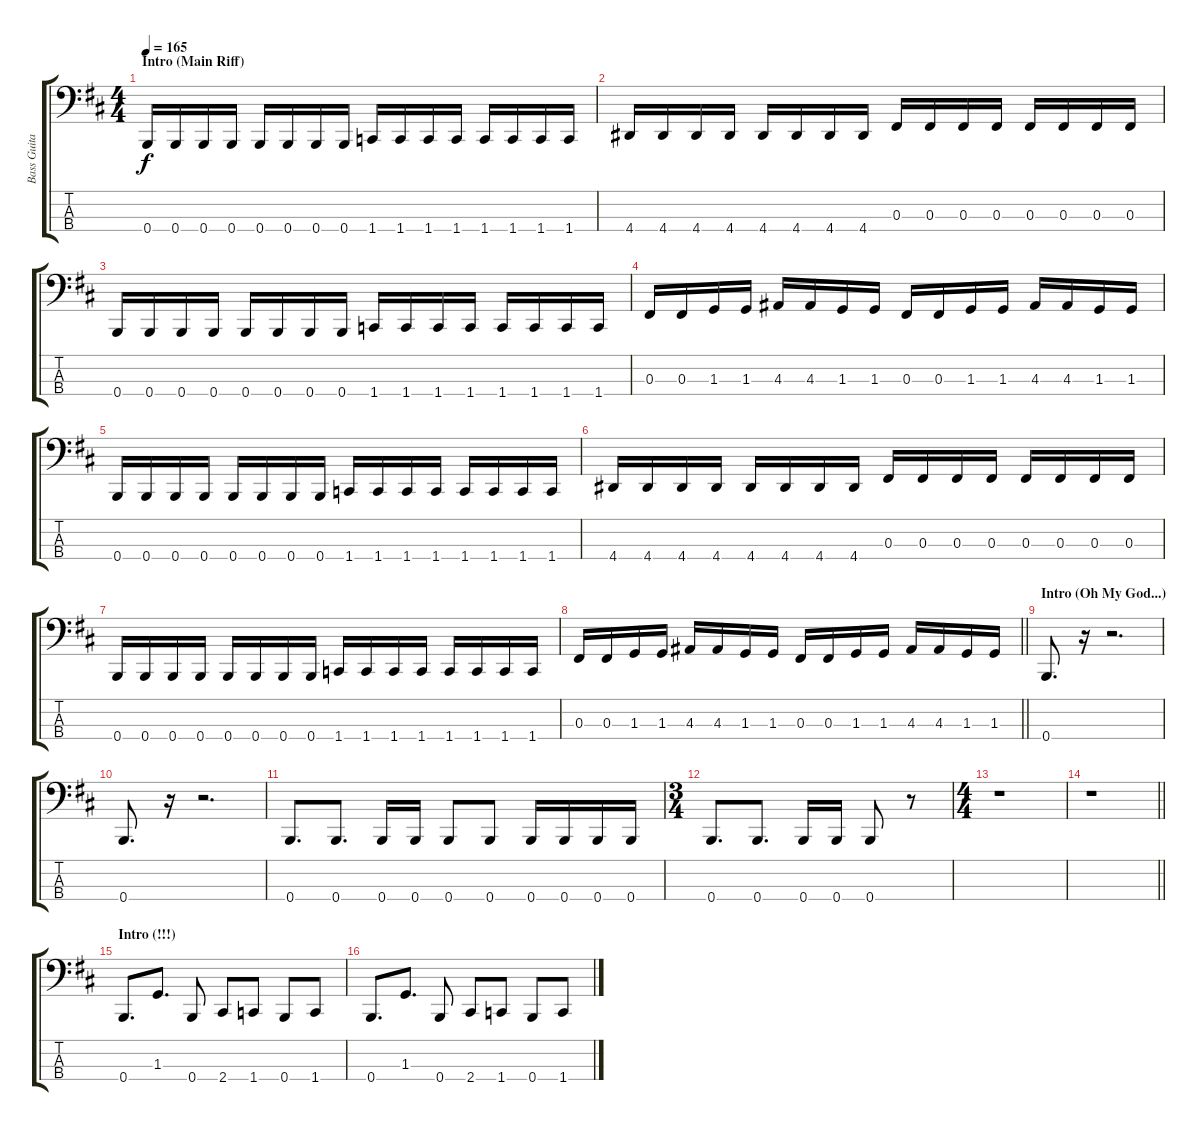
\track ("Bass Guitar" "Bass Guita") {instrument electricbasspick}
\staff {score tabs}
\tuning (E2 B1 Gb1 B0) {hide}
\ts (4 4)
\section ("" "Intro (Main Riff)")
\tempo 165
\clef f4
\ks d
0.4.16{dy f} 0.4.16 0.4.16 0.4.16 0.4.16 0.4.16 0.4.16 0.4.16 1.4.16 1.4.16 1.4.16 1.4.16 1.4.16 1.4.16 1.4.16 1.4.16 |
4.4.16 4.4.16 4.4.16 4.4.16 4.4.16 4.4.16 4.4.16 4.4.16 0.3.16 0.3.16 0.3.16 0.3.16 0.3.16 0.3.16 0.3.16 0.3.16 |
0.4.16 0.4.16 0.4.16 0.4.16 0.4.16 0.4.16 0.4.16 0.4.16 1.4.16 1.4.16 1.4.16 1.4.16 1.4.16 1.4.16 1.4.16 1.4.16 |
0.3.16 0.3.16 1.3.16 1.3.16 4.3.16 4.3.16 1.3.16 1.3.16 0.3.16 0.3.16 1.3.16 1.3.16 4.3.16 4.3.16 1.3.16 1.3.16 |
0.4.16 0.4.16 0.4.16 0.4.16 0.4.16 0.4.16 0.4.16 0.4.16 1.4.16 1.4.16 1.4.16 1.4.16 1.4.16 1.4.16 1.4.16 1.4.16 |
4.4.16 4.4.16 4.4.16 4.4.16 4.4.16 4.4.16 4.4.16 4.4.16 0.3.16 0.3.16 0.3.16 0.3.16 0.3.16 0.3.16 0.3.16 0.3.16 |
0.4.16 0.4.16 0.4.16 0.4.16 0.4.16 0.4.16 0.4.16 0.4.16 1.4.16 1.4.16 1.4.16 1.4.16 1.4.16 1.4.16 1.4.16 1.4.16 |
\barLineRight lightlight
0.3.16 0.3.16 1.3.16 1.3.16 4.3.16 4.3.16 1.3.16 1.3.16 0.3.16 0.3.16 1.3.16 1.3.16 4.3.16 4.3.16 1.3.16 1.3.16 |
\section ("" "Intro (Oh My God...)")
0.4.8{d} r.16 r.2{d} |
0.4.8{d} r.16 r.2{d} |
0.4.8{d} 0.4.8{d} 0.4.16 0.4.16 0.4.8 0.4.8 0.4.16 0.4.16 0.4.16 0.4.16 |
\ts (3 4)
0.4.8{d} 0.4.8{d} 0.4.16 0.4.16 0.4.8 r.8 |
\ts (4 4)
r.1 |
\barLineRight lightlight
r.1 |
\section ("" "Intro (!!!)")
0.4.8{d} 1.3.8{d} 0.4.8 2.4.8 1.4.8 0.4.8 1.4.8 |
0.4.8{d} 1.3.8{d} 0.4.8 2.4.8 1.4.8 0.4.8 1.4.8
